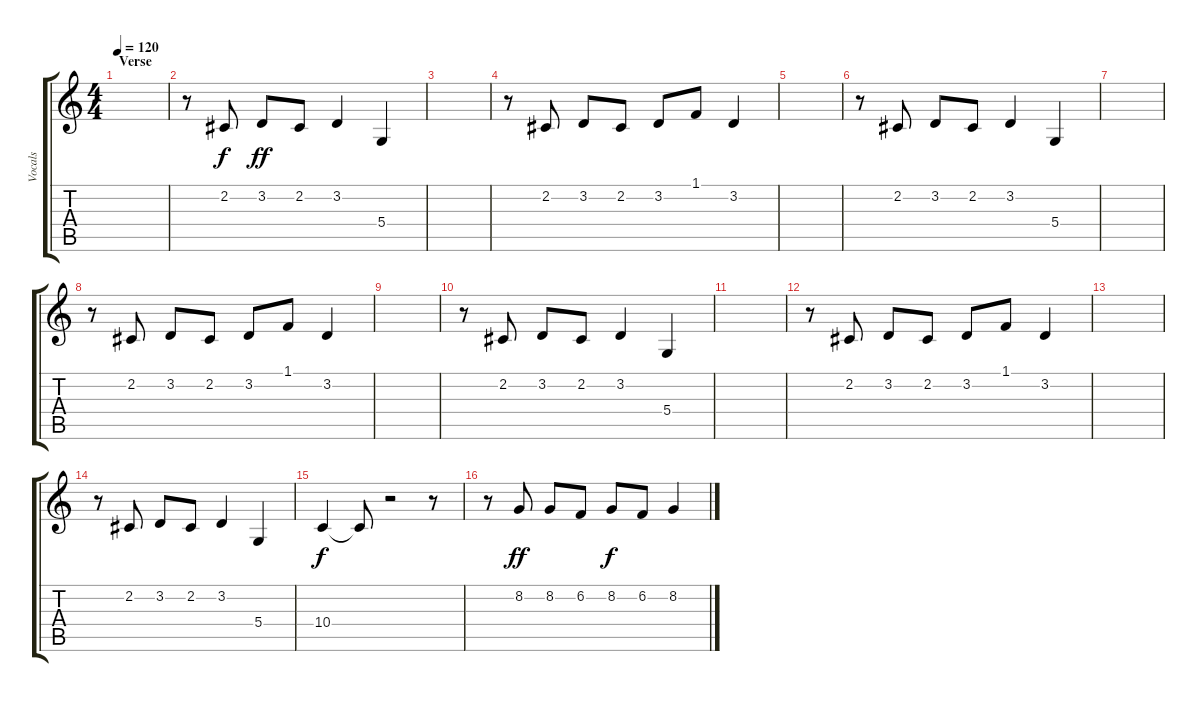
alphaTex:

\track ("Vocals" "Vocals") {instrument lead2sawtooth}
\staff {score tabs}
\tuning (E4 B3 G3 D3 A2 E2) {hide}
\ts (4 4)
\section ("" "Verse")
\tempo 120
\clef g2
\ks c
|
r.8 2.2.8 3.2.8{dy ff} 2.2.8 3.2.4 5.4.4 |
|
r.8 2.2.8 3.2.8 2.2.8 3.2.8 1.1.8 3.2.4 |
|
r.8 2.2.8 3.2.8 2.2.8 3.2.4 5.4.4 |
|
r.8 2.2.8 3.2.8 2.2.8 3.2.8 1.1.8 3.2.4 |
|
r.8 2.2.8 3.2.8 2.2.8 3.2.4 5.4.4 |
|
r.8 2.2.8 3.2.8 2.2.8 3.2.8 1.1.8 3.2.4 |
|
r.8 2.2.8 3.2.8 2.2.8 3.2.4 5.4.4 |
10.4.4{dy f} 10.4{t}.8 r.2 r.8 |
r.8 8.2.8{dy ff} 8.2.8 6.2.8 8.2.8{dy f} 6.2.8 8.2.4
